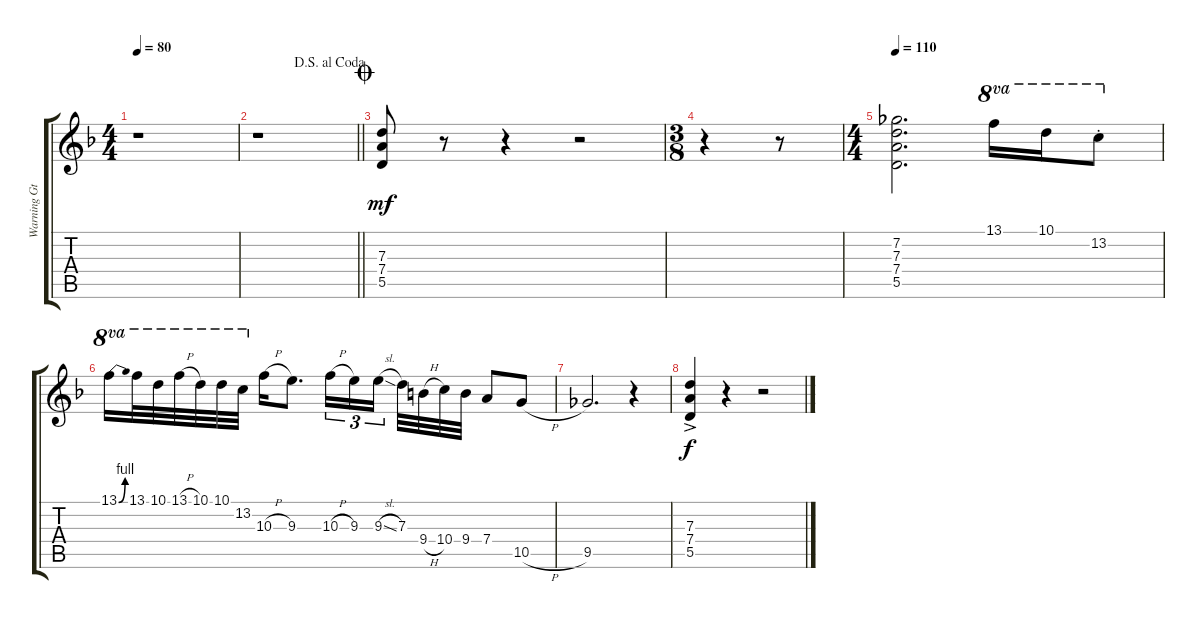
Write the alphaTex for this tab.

\track ("Warning Gtr. 2 (Slight Dist. w/ Heavy Re" "Warning Gt") {instrument distortionguitar}
\staff {score tabs}
\tuning (E4 B3 G3 D3 A2 E2) {hide}
\ts (4 4)
\tempo 80
\clef g2
\ks f
r.1{dy mf} |
\jump dalsegnoalcoda
\barLineRight lightlight
r.1 |
\jump coda
(7.3 7.4 5.5).8 r.8 r.4 r.2 |
\ts (3 8)
r.4 r.8 |
\ts (4 4)
\tempo 110
(7.2 7.3 7.4 5.5).2{d} 13.1.16{ot 8va} 10.1.16{ot 8va} 13.2{st}.8{ot 8va} |
13.1{be (bend 0 0 60 4)}.16{ot 8va} 13.1.32{ot 8va} 10.1.32{ot 8va} 13.1{h}.32{ot 8va} 10.1.32{ot 8va} 10.1.32{ot 8va} 13.2.32{ot 8va} 10.3{h}.16 9.3.8{d} 10.3{h}.16{tu (3 2)} 9.3.16{tu (3 2)} 9.3{sl}.16{tu (3 2) beam splitsecondary} 7.3.32 9.4{h}.32 10.4.32 9.4.32 7.4.8 10.5{h}.8 |
9.5.2{d} r.4 |
(7.3{ac} 7.4{ac} 5.5{ac}).4{dy f} r.4 r.2
